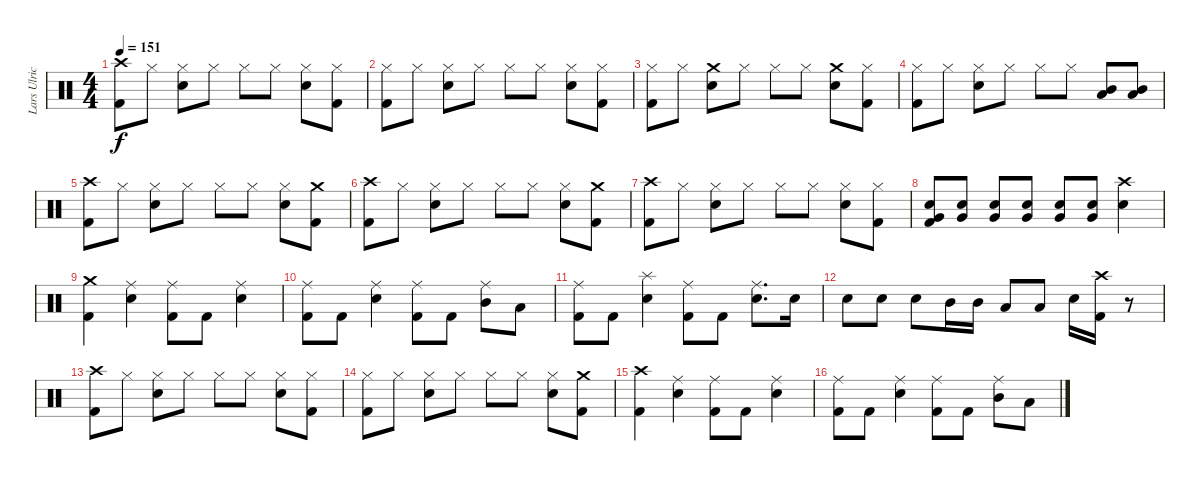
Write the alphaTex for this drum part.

\track ("Lars Ulrich" "Lars Ulric") {instrument percussion}
\staff {score}
\articulation defaults
\ts (4 4)
\tempo 151
\clef neutral
\ks c
("Crash high (hit)" "Kick (hit) 2").8{dy f} "Hi-Hat (closed)".8 ("Hi-Hat (closed)" "Snare (hit) 2").8 "Hi-Hat (closed)".8 "Hi-Hat (closed)".8 "Hi-Hat (closed)".8 ("Hi-Hat (closed)" "Snare (hit) 2").8 ("Hi-Hat (closed)" "Kick (hit) 2").8 |
("Hi-Hat (closed)" "Kick (hit) 2").8 "Hi-Hat (closed)".8 ("Hi-Hat (closed)" "Snare (hit) 2").8 "Hi-Hat (closed)".8 "Hi-Hat (closed)".8 "Hi-Hat (closed)".8 ("Hi-Hat (closed)" "Snare (hit) 2").8 ("Hi-Hat (closed)" "Kick (hit) 2").8 |
("Hi-Hat (closed)" "Kick (hit) 2").8 "Hi-Hat (closed)".8 ("Crash medium (hit)" "Snare (hit) 2").8 "Hi-Hat (closed)".8 "Hi-Hat (closed)".8 "Hi-Hat (closed)".8 ("Crash medium (hit)" "Snare (hit) 2").8 ("Hi-Hat (closed)" "Kick (hit) 2").8 |
("Hi-Hat (closed)" "Kick (hit) 2").8 "Hi-Hat (closed)".8 ("Hi-Hat (closed)" "Snare (hit) 2").8 "Hi-Hat (closed)".8 "Hi-Hat (closed)".8 "Hi-Hat (closed)".8 ("Low Tom (hit)" "Mid Tom (hit)").8 ("Low Tom (hit)" "Mid Tom (hit)").8 |
("Crash high (hit)" "Kick (hit) 2").8 "Hi-Hat (closed)".8 ("Hi-Hat (closed)" "Snare (hit) 2").8 "Hi-Hat (closed)".8 "Hi-Hat (closed)".8 "Hi-Hat (closed)".8 ("Hi-Hat (closed)" "Snare (hit) 2").8 ("Crash medium (hit)" "Kick (hit) 2").8 |
("Crash high (hit)" "Kick (hit) 2").8 "Hi-Hat (closed)".8 ("Hi-Hat (closed)" "Snare (hit) 2").8 "Hi-Hat (closed)".8 "Hi-Hat (closed)".8 "Hi-Hat (closed)".8 ("Hi-Hat (closed)" "Snare (hit) 2").8 ("Crash medium (hit)" "Kick (hit) 2").8 |
("Crash high (hit)" "Kick (hit) 2").8 "Hi-Hat (closed)".8 ("Hi-Hat (closed)" "Snare (hit) 2").8 "Hi-Hat (closed)".8 "Hi-Hat (closed)".8 "Hi-Hat (closed)".8 ("Hi-Hat (closed)" "Snare (hit) 2").8 ("Hi-Hat (closed)" "Kick (hit) 2").8 |
("Very Low Tom (hit)" "Snare (hit) 2" "Kick (hit) 2").8 ("Very Low Tom (hit)" "Snare (hit) 2").8 ("Very Low Tom (hit)" "Snare (hit) 2").8 ("Very Low Tom (hit)" "Snare (hit) 2").8 ("Very Low Tom (hit)" "Snare (hit) 2").8 ("Very Low Tom (hit)" "Snare (hit) 2").8 ("Crash high (hit)" "Snare (hit) 2").4 |
("Crash medium (hit)" "Kick (hit) 2").4 ("Ride (middle)" "Snare (hit) 2").4 ("Ride (middle)" "Kick (hit) 2").8 "Kick (hit) 2".8 ("Ride (middle)" "Snare (hit) 2").4 |
("Ride (middle)" "Kick (hit) 2").8 "Kick (hit) 2".8 ("Ride (middle)" "Snare (hit) 2").4 ("Ride (middle)" "Kick (hit) 2").8 "Kick (hit) 2".8 ("Ride (middle)" "Mid Tom (hit)").8 "Low Tom (hit)".8 |
("Ride (middle)" "Kick (hit) 2").8 "Kick (hit) 2".8 ("Splash (hit)" "Snare (hit) 2").4 ("Ride (middle)" "Kick (hit) 2").8 "Kick (hit) 2".8 ("Ride (middle)" "Snare (hit) 2").8{d} "Snare (hit) 2".16 |
"Snare (hit) 2".8 "Snare (hit) 2".8 "Snare (hit) 2".8 "Mid Tom (hit)".16 "Mid Tom (hit)".16 "Low Tom (hit)".8 "Low Tom (hit)".8 "Snare (hit) 2".16 ("Crash high (hit)" "Kick (hit) 2").16 r.8 |
("Crash high (hit)" "Kick (hit) 2").8 "Hi-Hat (closed)".8 ("Hi-Hat (closed)" "Snare (hit) 2").8 "Hi-Hat (closed)".8 "Hi-Hat (closed)".8 "Hi-Hat (closed)".8 ("Hi-Hat (closed)" "Snare (hit) 2").8 ("Hi-Hat (closed)" "Kick (hit) 2").8 |
("Hi-Hat (closed)" "Kick (hit) 2").8 "Hi-Hat (closed)".8 ("Hi-Hat (closed)" "Snare (hit) 2").8 "Hi-Hat (closed)".8 "Hi-Hat (closed)".8 "Hi-Hat (closed)".8 ("Hi-Hat (closed)" "Snare (hit) 2").8 ("Crash medium (hit)" "Kick (hit) 2").8 |
("Crash high (hit)" "Kick (hit) 2").4 ("Ride (middle)" "Snare (hit) 2").4 ("Ride (middle)" "Kick (hit) 2").8 "Kick (hit) 2".8 ("Ride (middle)" "Snare (hit) 2").4 |
("Ride (middle)" "Kick (hit) 2").8 "Kick (hit) 2".8 ("Ride (middle)" "Snare (hit) 2").4 ("Ride (middle)" "Kick (hit) 2").8 "Kick (hit) 2".8 ("Ride (middle)" "Mid Tom (hit)").8 "Low Tom (hit)".8
